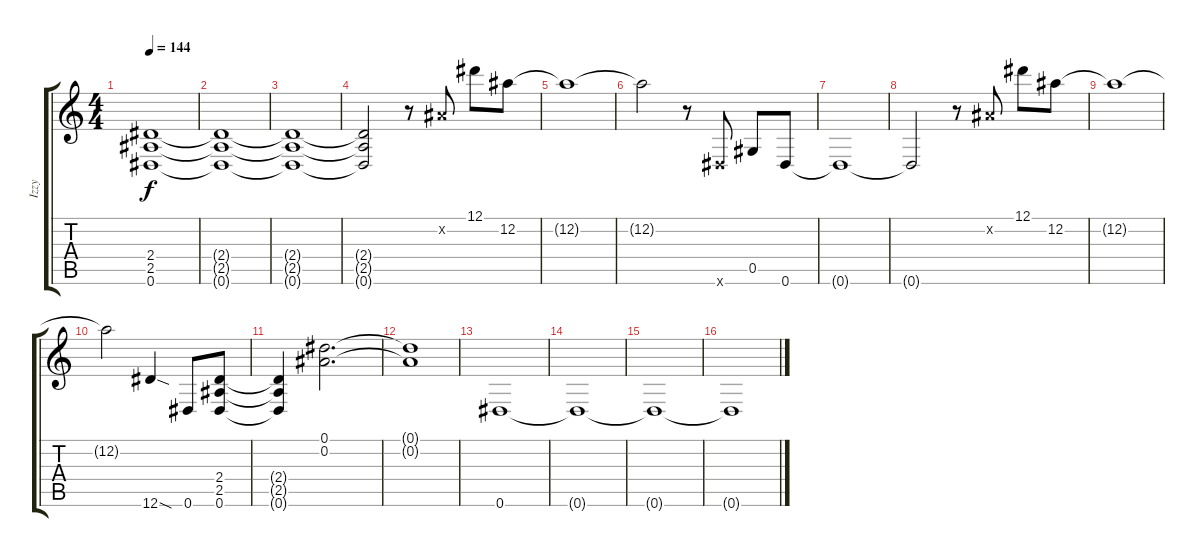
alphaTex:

\track ("Izzy" "Izzy") {instrument overdrivenguitar}
\staff {score tabs}
\tuning (Eb4 Bb3 Gb3 Db3 Ab2 Eb2) {hide}
\ts (4 4)
\tempo 144
\clef g2
\ks c
(2.4 2.5 0.6).1{dy f} |
(2.4{t} 2.5{t} 0.6{t}).1 |
(2.4{t} 2.5{t} 0.6{t}).1 |
(2.4{t} 2.5{t} 0.6{t}).2 r.8 0.2{x}.8 12.1.8 12.2.8 |
12.2{t}.1 |
12.2{t}.2 r.8 0.6{x}.8 0.5.8 0.6.8 |
0.6{t}.1 |
0.6{t}.2 r.8 0.2{x}.8 12.1.8 12.2.8 |
12.2{t}.1 |
12.2{t}.2 12.6{sod}.4 0.6.8 (2.4 2.5 0.6).8 |
(2.4{t} 2.5{t} 0.6{t}).4 (0.1 0.2).2{d} |
(0.1{t} 0.2{t}).1 |
0.6.1 |
0.6{t}.1 |
0.6{t}.1 |
0.6{t}.1
